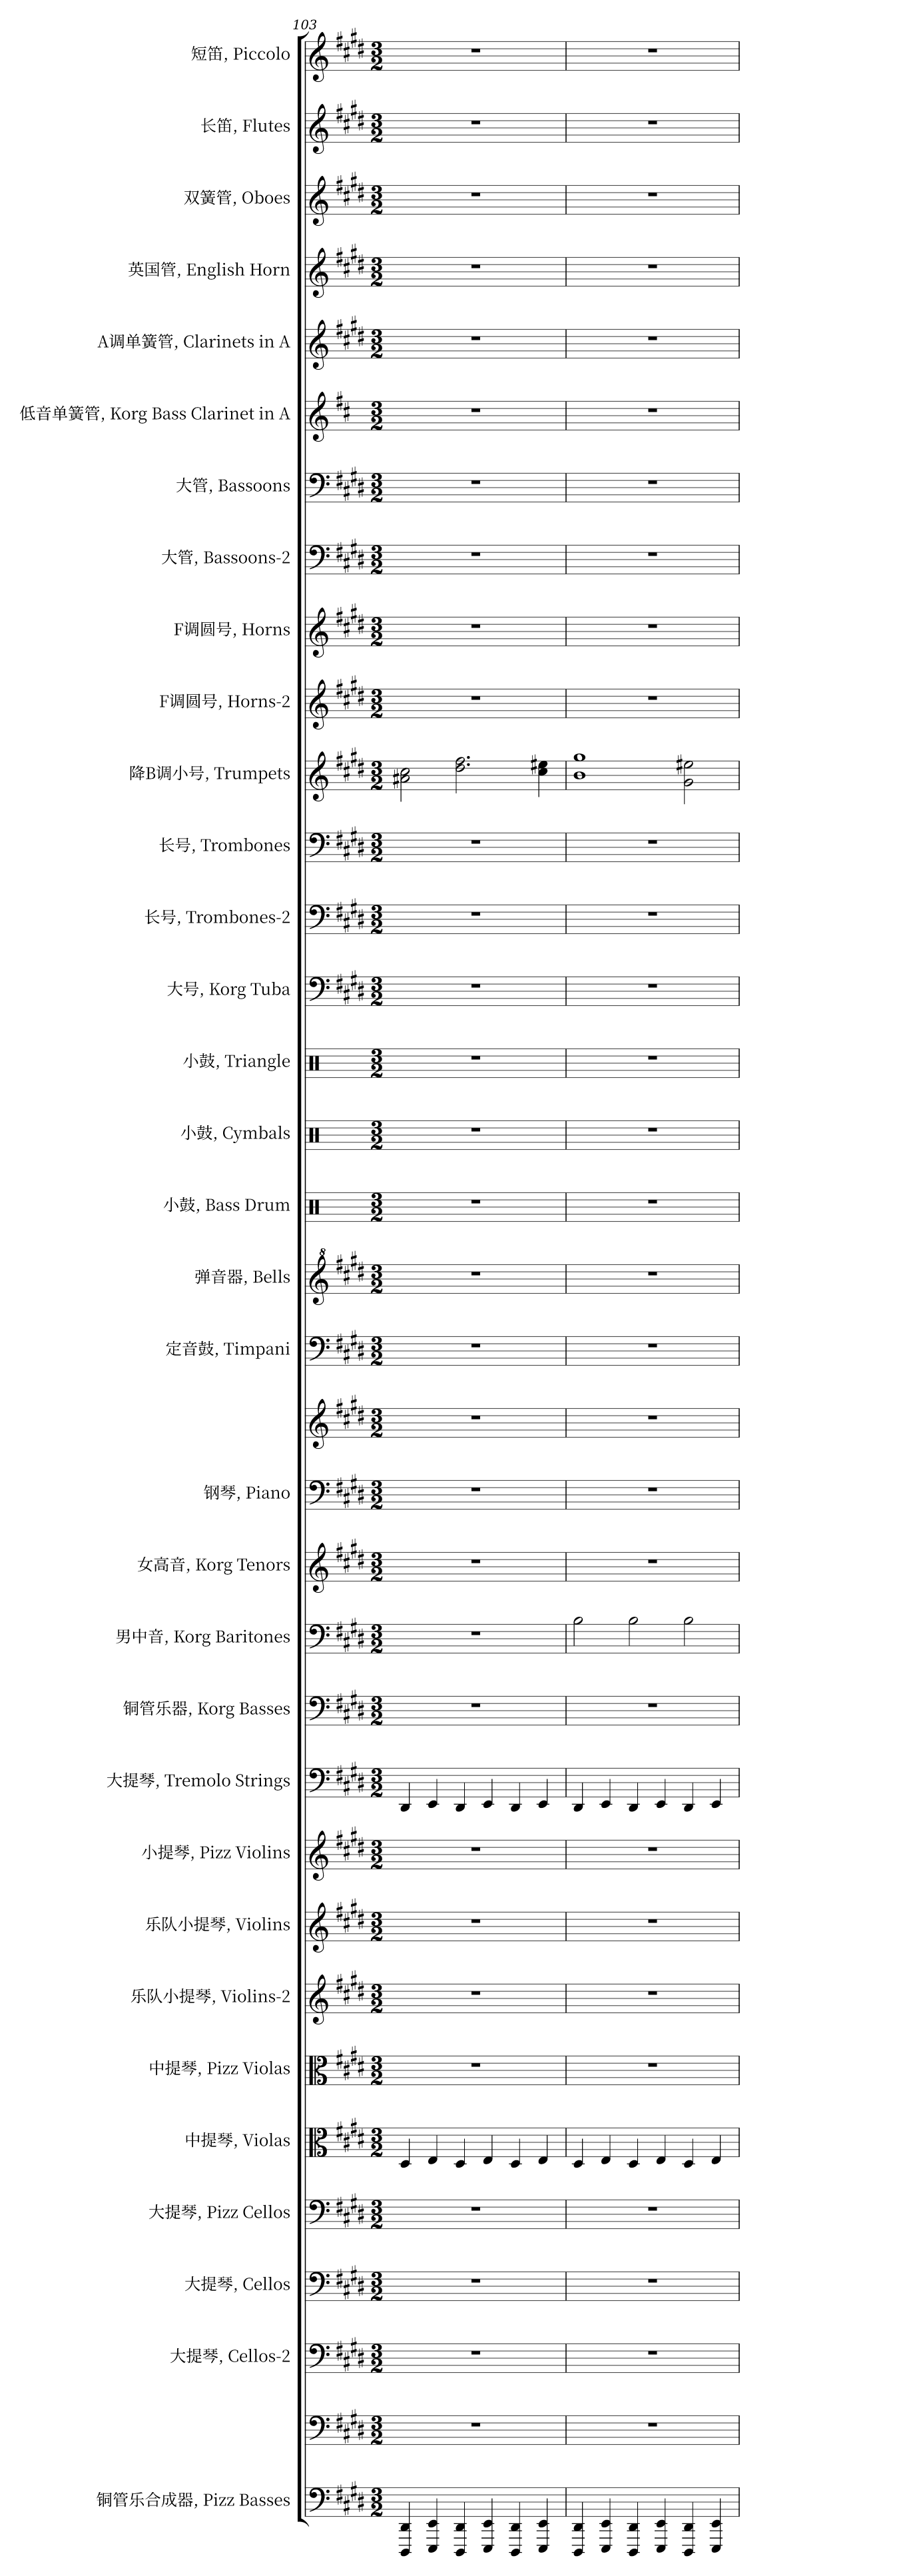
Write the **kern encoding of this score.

**kern	**kern	**kern	**kern	**kern	**kern	**kern	**kern	**kern	**kern	**kern	**kern	**kern	**kern	**kern	**kern	**kern	**kern	**kern	**kern	**kern	**kern	**kern	**kern	**kern	**kern	**kern	**kern	**kern	**kern	**kern	**kern	**kern	**kern	**kern
*part33	*part33	*part32	*part31	*part30	*part29	*part28	*part27	*part26	*part25	*part24	*part23	*part22	*part21	*part20	*part20	*part19	*part18	*part17	*part16	*part15	*part14	*part13	*part12	*part11	*part10	*part9	*part8	*part7	*part6	*part5	*part4	*part3	*part2	*part1
*staff35	*staff34	*staff33	*staff32	*staff31	*staff30	*staff29	*staff28	*staff27	*staff26	*staff25	*staff24	*staff23	*staff22	*staff21	*staff20	*staff19	*staff18	*staff17	*staff16	*staff15	*staff14	*staff13	*staff12	*staff11	*staff10	*staff9	*staff8	*staff7	*staff6	*staff5	*staff4	*staff3	*staff2	*staff1
*I"铜管乐合成器, Pizz Basses	*	*I"大提琴, Cellos-2	*I"大提琴, Cellos	*I"大提琴, Pizz Cellos	*I"中提琴, Violas	*I"中提琴, Pizz Violas	*I"乐队小提琴, Violins-2	*I"乐队小提琴, Violins	*I"小提琴, Pizz Violins	*I"大提琴, Tremolo Strings	*I"铜管乐器, Korg Basses	*I"男中音, Korg Baritones	*I"女高音, Korg Tenors	*I"钢琴, Piano	*	*I"定音鼓, Timpani	*I"弹音器, Bells	*I"小鼓, Bass Drum	*I"小鼓, Cymbals	*I"小鼓, Triangle	*I"大号, Korg Tuba	*I"长号, Trombones-2	*I"长号, Trombones	*I"降B调小号, Trumpets	*I"F调圆号, Horns-2	*I"F调圆号, Horns	*I"大管, Bassoons-2	*I"大管, Bassoons	*I"低音单簧管, Korg Bass Clarinet in A	*I"A调单簧管, Clarinets in A	*I"英国管, English Horn	*I"双簧管, Oboes	*I"长笛, Flutes	*I"短笛, Piccolo
*	*	*	*	*	*I'Vla.	*I'Vla.	*I'Vlns.	*I'Vlns.	*I'Vln.	*	*	*I'Bar.	*	*I'Pno.	*	*I'Timp.	*	*	*	*	*I'Tba.	*I'Tbn.	*I'Tbn.	*I'B♭ Tpt.	*I'F Hn.	*I'F Hn.	*I'Bsn.	*I'Bsn.	*I'B. Cl.	*I'A Cl.	*I'E. Hn.	*I'Ob.	*I'Fl.	*I'Picc.
*clefF4	*clefF4	*clefF4	*clefF4	*clefF4	*clefC3	*clefC3	*clefG2	*clefG2	*clefG2	*clefF4	*clefF4	*clefF4	*clefG2	*clefF4	*clefG2	*clefF4	*clefG^2	*clefX	*clefX	*clefX	*clefF4	*clefF4	*clefF4	*clefG2	*clefG2	*clefG2	*clefF4	*clefF4	*clefG2	*clefG2	*clefG2	*clefG2	*clefG2	*clefG2
*	*	*	*	*	*	*	*	*	*	*	*	*	*	*	*	*	*	*	*	*	*	*	*	*ITrd1c2	*ITrd4c7	*ITrd4c7	*	*	*ITrd8c14	*ITrd2c3	*ITrd4c7	*	*	*ITrd-7c-12
*k[f#c#g#d#]	*k[f#c#g#d#]	*k[f#c#g#d#]	*k[f#c#g#d#]	*k[f#c#g#d#]	*k[f#c#g#d#]	*k[f#c#g#d#]	*k[f#c#g#d#]	*k[f#c#g#d#]	*k[f#c#g#d#]	*k[f#c#g#d#]	*k[f#c#g#d#]	*k[f#c#g#d#]	*k[f#c#g#d#]	*k[f#c#g#d#]	*k[f#c#g#d#]	*k[f#c#g#d#]	*k[f#c#g#d#]	*k[]	*k[]	*k[]	*k[f#c#g#d#]	*k[f#c#g#d#]	*k[f#c#g#d#]	*k[f#c#]	*k[f#c#g#]	*k[f#c#g#]	*k[f#c#g#d#]	*k[f#c#g#d#]	*k[f#c#]	*k[f#c#g#d#a#e#b#]	*k[f#c#g#]	*k[f#c#g#d#]	*k[f#c#g#d#]	*k[f#c#g#d#]
*M3/2	*M3/2	*M3/2	*M3/2	*M3/2	*M3/2	*M3/2	*M3/2	*M3/2	*M3/2	*M3/2	*M3/2	*M3/2	*M3/2	*M3/2	*M3/2	*M3/2	*M3/2	*M3/2	*M3/2	*M3/2	*M3/2	*M3/2	*M3/2	*M3/2	*M3/2	*M3/2	*M3/2	*M3/2	*M3/2	*M3/2	*M3/2	*M3/2	*M3/2	*M3/2
=103	=103	=103	=103	=103	=103	=103	=103	=103	=103	=103	=103	=103	=103	=103	=103	=103	=103	=103	=103	=103	=103	=103	=103	=103	=103	=103	=103	=103	=103	=103	=103	=103	=103	=103
4DDD#/ 4DD#/	1.r	1.r	1.r	1.r	4D#/	1.r	1.r	1.r	1.r	4DD#/	1.r	1.r	1.r	1.r	1.r	1.r	1.r	1.r	1.r	1.r	1.r	1.r	1.r	2g#X\ 2b\	1.r	1.r	1.r	1.r	1.r	1.r	1.r	1.r	1.r	1.r
4EEE/ 4EE/	.	.	.	.	4E/	.	.	.	.	4EE/	.	.	.	.	.	.	.	.	.	.	.	.	.	.	.	.	.	.	.	.	.	.	.	.
4DDD#/ 4DD#/	.	.	.	.	4D#/	.	.	.	.	4DD#/	.	.	.	.	.	.	.	.	.	.	.	.	.	2.cc#\ 2.ee\	.	.	.	.	.	.	.	.	.	.
4EEE/ 4EE/	.	.	.	.	4E/	.	.	.	.	4EE/	.	.	.	.	.	.	.	.	.	.	.	.	.	.	.	.	.	.	.	.	.	.	.	.
4DDD#/ 4DD#/	.	.	.	.	4D#/	.	.	.	.	4DD#/	.	.	.	.	.	.	.	.	.	.	.	.	.	.	.	.	.	.	.	.	.	.	.	.
4EEE/ 4EE/	.	.	.	.	4E/	.	.	.	.	4EE/	.	.	.	.	.	.	.	.	.	.	.	.	.	4b\ 4dd#X\	.	.	.	.	.	.	.	.	.	.
=104	=104	=104	=104	=104	=104	=104	=104	=104	=104	=104	=104	=104	=104	=104	=104	=104	=104	=104	=104	=104	=104	=104	=104	=104	=104	=104	=104	=104	=104	=104	=104	=104	=104	=104
4DDD#/ 4DD#/	1.r	1.r	1.r	1.r	4D#/	1.r	1.r	1.r	1.r	4DD#/	1.r	2B\	1.r	1.r	1.r	1.r	1.r	1.r	1.r	1.r	1.r	1.r	1.r	1a 1ff#	1.r	1.r	1.r	1.r	1.r	1.r	1.r	1.r	1.r	1.r
4EEE/ 4EE/	.	.	.	.	4E/	.	.	.	.	4EE/	.	.	.	.	.	.	.	.	.	.	.	.	.	.	.	.	.	.	.	.	.	.	.	.
4DDD#/ 4DD#/	.	.	.	.	4D#/	.	.	.	.	4DD#/	.	2B\	.	.	.	.	.	.	.	.	.	.	.	.	.	.	.	.	.	.	.	.	.	.
4EEE/ 4EE/	.	.	.	.	4E/	.	.	.	.	4EE/	.	.	.	.	.	.	.	.	.	.	.	.	.	.	.	.	.	.	.	.	.	.	.	.
4DDD#/ 4DD#/	.	.	.	.	4D#/	.	.	.	.	4DD#/	.	2B\	.	.	.	.	.	.	.	.	.	.	.	2f#\ 2dd#X\	.	.	.	.	.	.	.	.	.	.
4EEE/ 4EE/	.	.	.	.	4E/	.	.	.	.	4EE/	.	.	.	.	.	.	.	.	.	.	.	.	.	.	.	.	.	.	.	.	.	.	.	.
=	=	=	=	=	=	=	=	=	=	=	=	=	=	=	=	=	=	=	=	=	=	=	=	=	=	=	=	=	=	=	=	=	=	=
*-	*-	*-	*-	*-	*-	*-	*-	*-	*-	*-	*-	*-	*-	*-	*-	*-	*-	*-	*-	*-	*-	*-	*-	*-	*-	*-	*-	*-	*-	*-	*-	*-	*-	*-
